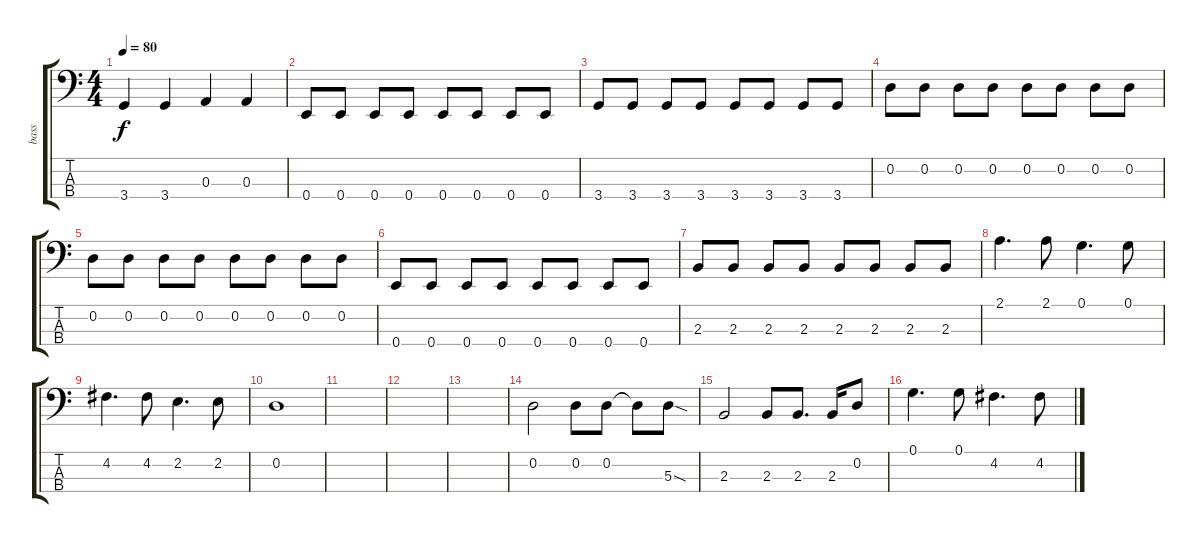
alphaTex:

\track ("bass" "bass") {instrument electricbassfinger}
\staff {score tabs}
\tuning (G2 D2 A1 E1) {hide}
\ts (4 4)
\tempo 80
\clef f4
\ks c
3.4.4{dy f} 3.4.4 0.3.4 0.3.4 |
0.4.8 0.4.8 0.4.8 0.4.8 0.4.8 0.4.8 0.4.8 0.4.8 |
3.4.8 3.4.8 3.4.8 3.4.8 3.4.8 3.4.8 3.4.8 3.4.8 |
0.2.8 0.2.8 0.2.8 0.2.8 0.2.8 0.2.8 0.2.8 0.2.8 |
0.2.8 0.2.8 0.2.8 0.2.8 0.2.8 0.2.8 0.2.8 0.2.8 |
0.4.8 0.4.8 0.4.8 0.4.8 0.4.8 0.4.8 0.4.8 0.4.8 |
2.3.8 2.3.8 2.3.8 2.3.8 2.3.8 2.3.8 2.3.8 2.3.8 |
2.1.4{d} 2.1.8 0.1.4{d} 0.1.8 |
4.2.4{d} 4.2.8 2.2.4{d} 2.2.8 |
0.2.1 |
|
|
|
0.2.2 0.2.8 0.2.8 0.2{t}.8 5.3{sod}.8 |
2.3.2 2.3.8 2.3.8{d} 2.3.16 0.2.8 |
0.1.4{d} 0.1.8 4.2.4{d} 4.2.8
